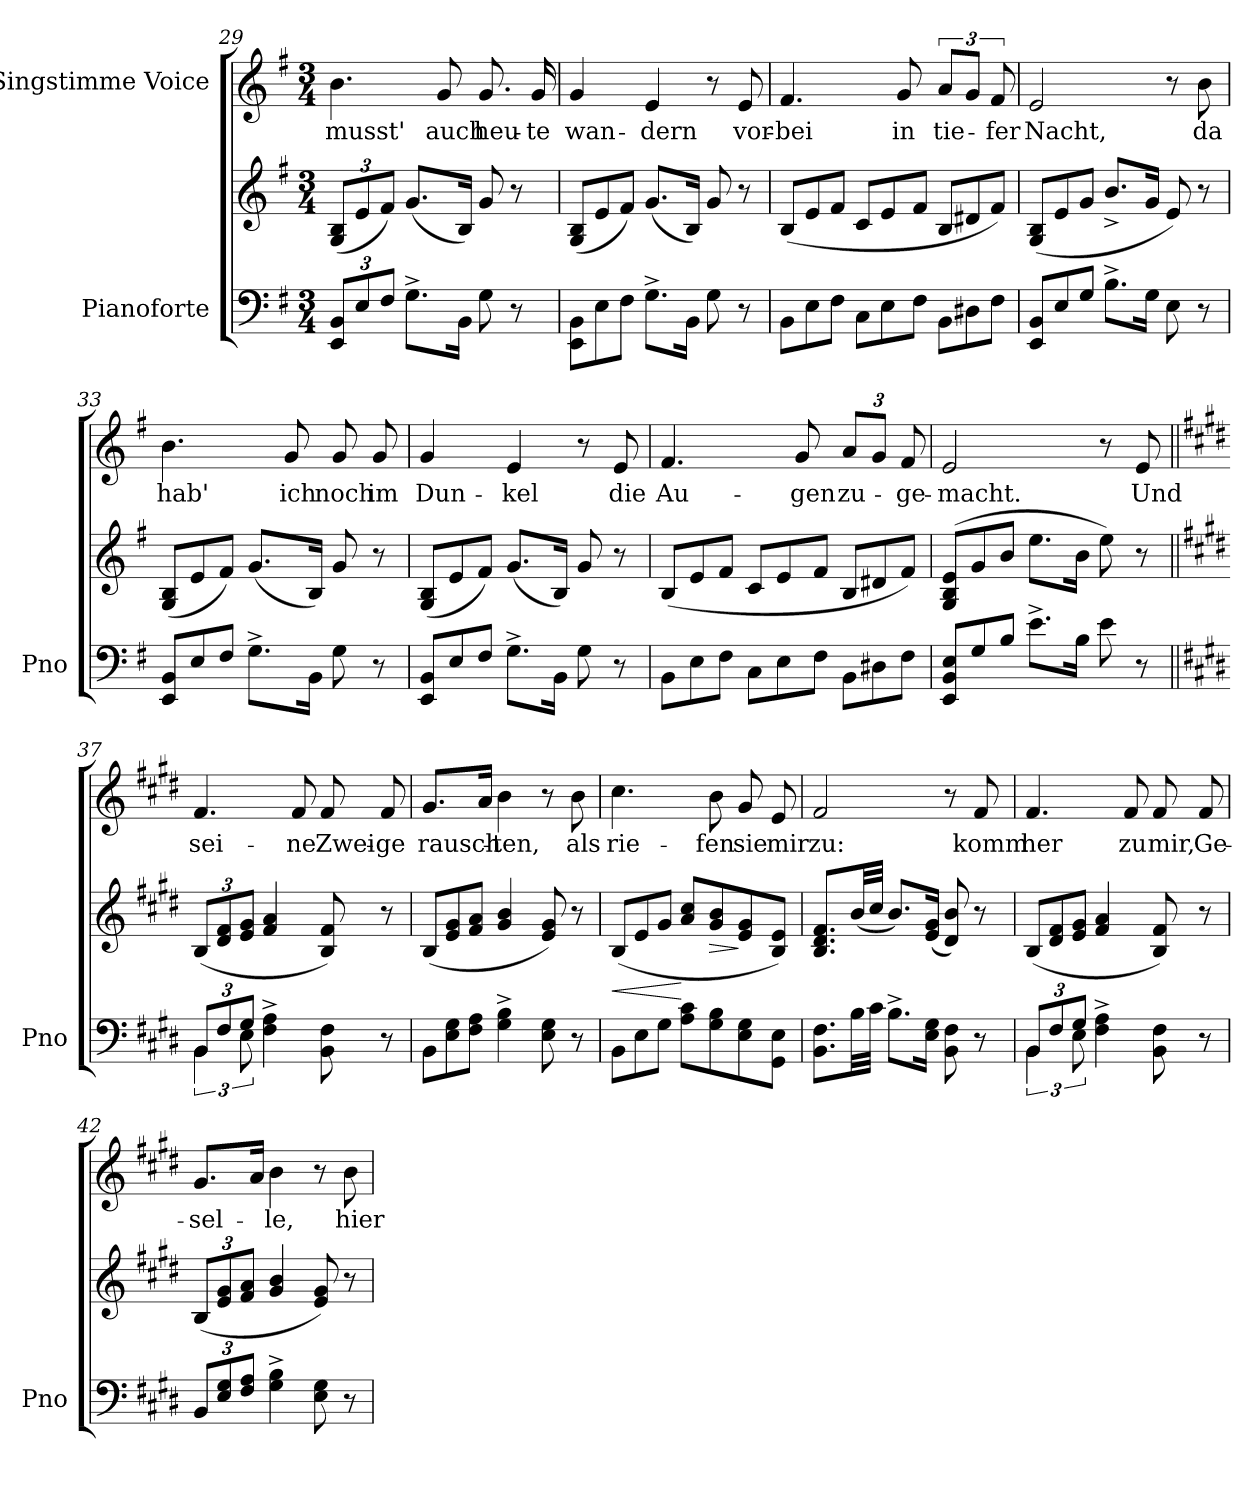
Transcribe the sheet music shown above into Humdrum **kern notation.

**kern	**kern	**dynam	**kern	**text
*part2	*part2	*part2	*part1	*part1
*staff3	*staff2	*staff2/3	*staff1	*staff1
*I"Pianoforte	*	*	*I"Singstimme Voice	*
*I'Pno	*	*	*	*
*clefF4	*clefG2	*	*clefG2	*
*k[f#]	*k[f#]	*	*k[f#]	*
*M3/4	*M3/4	*	*M3/4	*
*Xbrackettup	*Xbrackettup	*	*	*
=29	=29	=29	=29	=29
!	!	!	!	!LO:LY:b
12EE/ 12BB/L	(12G/ 12B/L	.	4.b\	musst'
12E/	12e/	.	.	.
12F#/J	12f#/J)	.	.	.
8.G^\L	(8.g/L	.	.	.
!	!	!	!	!LO:LY:b
.	.	.	8g/	auch
16BB\Jk	16B/Jk)	.	.	.
!	!	!	!	!LO:LY:b
8G\	8g/	.	8.g/	heu-
8r	8r	.	.	.
!	!	!	!	!LO:LY:b
.	.	.	16g/	-te
=30	=30	=30	=30	=30
*Xtuplet	*Xtuplet	*	*	*
!	!	!	!	!LO:LY:b
12EE\ 12BB\L	(12G/ 12B/L	.	4g/	wan-
12E\	12e/	.	.	.
12F#\J	12f#/J)	.	.	.
!	!	!	!	!LO:LY:b
8.G^\L	(8.g/L	.	4e/	-dern
16BB\Jk	16B/Jk)	.	.	.
8G\	8g/	.	8r	.
!	!	!	!	!LO:LY:b
8r	8r	.	8e/	vor-
=31	=31	=31	=31	=31
!	!	!	!	!LO:LY:b
12BB\L	(12B/L	.	4.f#/	-bei
12E\	12e/	.	.	.
12F#\J	12f#/J	.	.	.
12C\L	12c/L	.	.	.
12E\	12e/	.	.	.
!	!	!	!	!LO:LY:b
.	.	.	8g/	in
12F#\J	12f#/J	.	.	.
!	!	!	!	!LO:LY:b
12BB\L	12B/L	.	12a/L	tie-
12D#X\	12d#X/	.	12g/J	.
!	!	!	!	!LO:LY:b
12F#\J	12f#/J)	.	12f#/	-fer
=32	=32	=32	=32	=32
!	!	!	!	!LO:LY:b
12EE/ 12BB/L	(12G/ 12B/L	.	2e/	Nacht,
12E/	12e/	.	.	.
12G/J	12g/J	.	.	.
8.B^\L	8.b^/L	.	.	.
16G\Jk	16g/Jk	.	.	.
8E\	8e/)	.	8r	.
!	!	!	!	!LO:LY:b
8r	8r	.	8b\	da
!!LO:LB:g=z
=33	=33	=33	=33	=33
!	!	!	!	!LO:LY:b
12EE/ 12BB/L	(12G/ 12B/L	.	4.b\	hab'
12E/	12e/	.	.	.
12F#/J	12f#/J)	.	.	.
8.G^\L	(8.g/L	.	.	.
!	!	!	!	!LO:LY:b
.	.	.	8g/	ich
16BB\Jk	16B/Jk)	.	.	.
!	!	!	!	!LO:LY:b
8G\	8g/	.	8g/	noch
!	!	!	!	!LO:LY:b
8r	8r	.	8g/	im
=34	=34	=34	=34	=34
!	!	!	!	!LO:LY:b
12EE/ 12BB/L	(12G/ 12B/L	.	4g/	Dun-
12E/	12e/	.	.	.
12F#/J	12f#/J)	.	.	.
!	!	!	!	!LO:LY:b
8.G^\L	(8.g/L	.	4e/	-kel
16BB\Jk	16B/Jk)	.	.	.
8G\	8g/	.	8r	.
!	!	!	!	!LO:LY:b
8r	8r	.	8e/	die
=35	=35	=35	=35	=35
!	!	!	!	!LO:LY:b
12BB\L	(12B/L	.	4.f#/	Au-
12E\	12e/	.	.	.
12F#\J	12f#/J	.	.	.
12C\L	12c/L	.	.	.
12E\	12e/	.	.	.
!	!	!	!	!LO:LY:b
.	.	.	8g/	-gen
12F#\J	12f#/J	.	.	.
*	*	*	*Xbrackettup	*
!	!	!	!	!LO:LY:b
12BB\L	12B/L	.	12a/L	zu-
12D#X\	12d#X/	.	12g/J	.
!	!	!	!	!LO:LY:b
12F#\J	12f#/J)	.	12f#/	-ge-
=36	=36	=36	=36	=36
!	!	!	!	!LO:LY:b
12EE/ 12BB/ 12E/L	(12G/ 12B/ 12e/L	.	2e/	-macht.
12G/	12g/	.	.	.
12B/J	12b/J	.	.	.
8.e^\L	8.ee\L	.	.	.
16B\Jk	16b\Jk	.	.	.
8e\	8ee\)	.	8r	.
!	!	!	!	!LO:LY:b
8r	8r	.	8e/	Und
=37||	=37||	=37||	=37||	=37||
*k[f#c#g#d#]	*k[f#c#g#d#]	*	*k[f#c#g#d#]	*
*^	*	*	*	*
*tuplet	*brackettup	*tuplet	*	*	*
!	!	!	!	!	!LO:LY:b
12BB/L	6BB\	(12B/L	.	4.f#/	sei-
12F#/	.	12d#/ 12f#/	.	.	.
12G#/J	12E\	12e/ 12g#/J	.	.	.
4F#\^ 4A\^	2ryy	4f#/ 4a/	.	.	.
!	!	!	!	!	!LO:LY:b
.	.	.	.	8f#/	-ne
!	!	!	!	!	!LO:LY:b
8BB\ 8F#\	.	8B/ 8f#/)	.	8f#/	Zwei-
!	!	!	!	!	!LO:LY:b
8r	.	8r	.	8f#/	-ge
*v	*v	*	*	*	*
!!LO:PB:g=z
=38	=38	=38	=38	=38
*Xtuplet	*Xtuplet	*	*	*
!	!	!	!	!LO:LY:b
12BB\L	(12B/L	.	8.g#/L	rausch-
12E\ 12G#\	12e/ 12g#/	.	.	.
12F#\ 12A\J	12f#/ 12a/J	.	.	.
.	.	.	16a/Jk	.
!	!	!	!	!LO:LY:b
4G#\^ 4B\^	4g#/ 4b/	.	4b\	-ten,
8E\ 8G#\	8e/ 8g#/)	.	8r	.
!	!	!	!	!LO:LY:b
8r	8r	.	8b\	als
=39	=39	=39	=39	=39
!	!	!LO:HP:b	!	!LO:LY:b
12BB\L	(12B/L	<	4.cc#\	rie-
12E\	12e/	.	.	.
12G#\J	12g#/J	.	.	.
8A\ 8c#\L	8a/ 8cc#/L	[	.	.
!	!	!LO:HP:b	!	!LO:LY:b
8G#\ 8B\	8g#/ 8b/	>	8b\	-fen
!	!	!	!	!LO:LY:b
8E\ 8G#\	8e/ 8g#/	]	8g#/	sie
!	!	!	!	!LO:LY:b
8GG#\ 8E\J	8B/ 8e/J)	.	8e/	mir
=40	=40	=40	=40	=40
!	!	!	!	!LO:LY:b
8.BB\ 8.F#\L	8.B/ 8.d#/ 8.f#/L	.	2f#/	zu:
32B\LL	(32b/LL	.	.	.
32c#\JJJ	32cc#/JJJ	.	.	.
8.B^\L	8.b/L)	.	.	.
16E\ 16G#\Jk	(16e/ 16g#/Jk	.	.	.
8BB\ 8F#\	8d#/ 8b/)	.	8r	.
!	!	!	!	!LO:LY:b
8r	8r	.	8f#/	komm
=41	=41	=41	=41	=41
*tuplet	*	*	*	*
*^	*	*	*	*
*Xbrackettup	*brackettup	*	*	*	*
!	!	!	!	!	!LO:LY:b
12BB/L	6BB\	(12B/L	.	4.f#/	her
12F#/	.	12d#/ 12f#/	.	.	.
12G#/J	12E\	12e/ 12g#/J	.	.	.
4F#\^ 4A\^	2ryy	4f#/ 4a/	.	.	.
!	!	!	!	!	!LO:LY:b
.	.	.	.	8f#/	zu
!	!	!	!	!	!LO:LY:b
8BB\ 8F#\	.	8B/ 8f#/)	.	8f#/	mir,
!	!	!	!	!	!LO:LY:b
8r	.	8r	.	8f#/	Ge-
*v	*v	*	*	*	*
=42	=42	=42	=42	=42
*Xbrackettup	*tuplet	*	*	*
!	!	!	!	!LO:LY:b
12BB/L	(12B/L	.	8.g#/L	-sel-
12E/ 12G#/	12e/ 12g#/	.	.	.
12F#/ 12A/J	12f#/ 12a/J	.	.	.
.	.	.	16a/Jk	.
!	!	!	!	!LO:LY:b
4G#\^ 4B\^	4g#/ 4b/	.	4b\	-le,
8E\ 8G#\	8e/ 8g#/)	.	8r	.
!	!	!	!	!LO:LY:b
8r	8r	.	8b\	hier
=	=	=	=	=
*-	*-	*-	*-	*-
